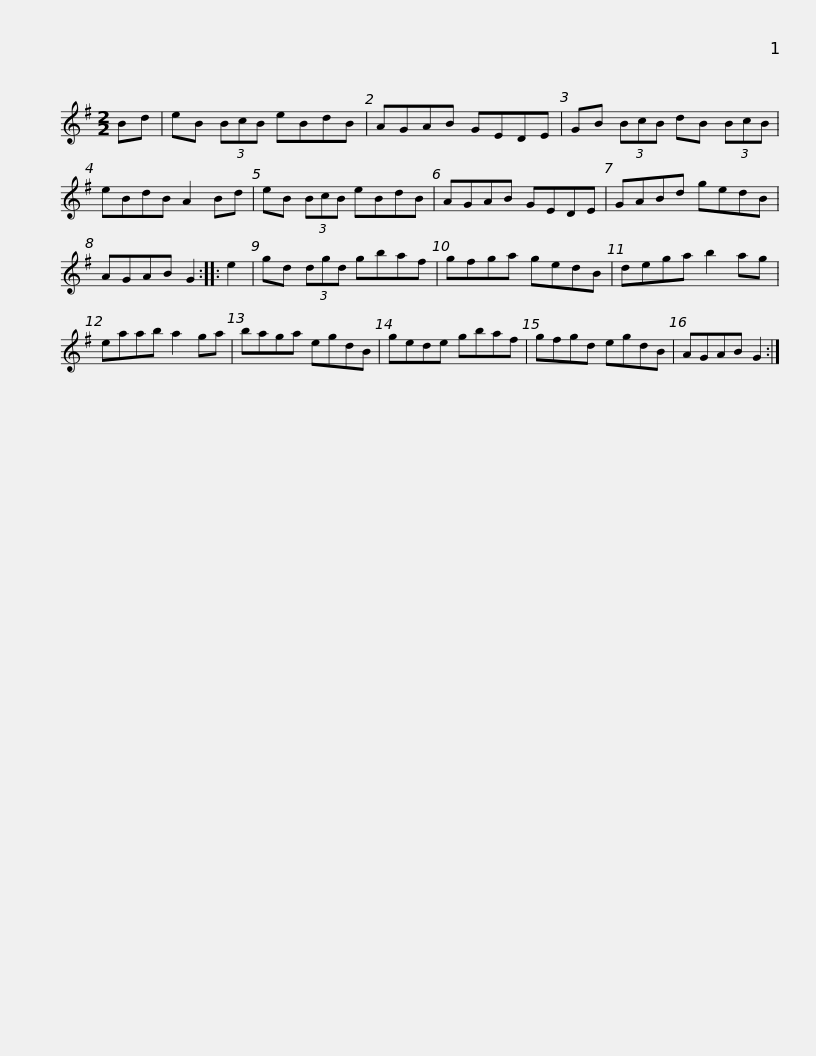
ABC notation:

X:1
L:1/8
M:2/2
I:linebreak $
K:G
V:1 treble
V:1
 Bd | eB (3BcB eBdB | AGAB GEDE | GB (3BcB dB (3BcB | eBdB A2 Bd | %5
 eB (3BcB eBdB |$ AGAB GEDE | GABd gedB | AGAB G2 :: e2 | %10
 gd (3dgd gbaf | gfga gedB |$ dega b2 ag | eaab a2 ga | baga egdB | %15
 gede gbaf | gfgd egdB |$ AGAB G2 :| %18
